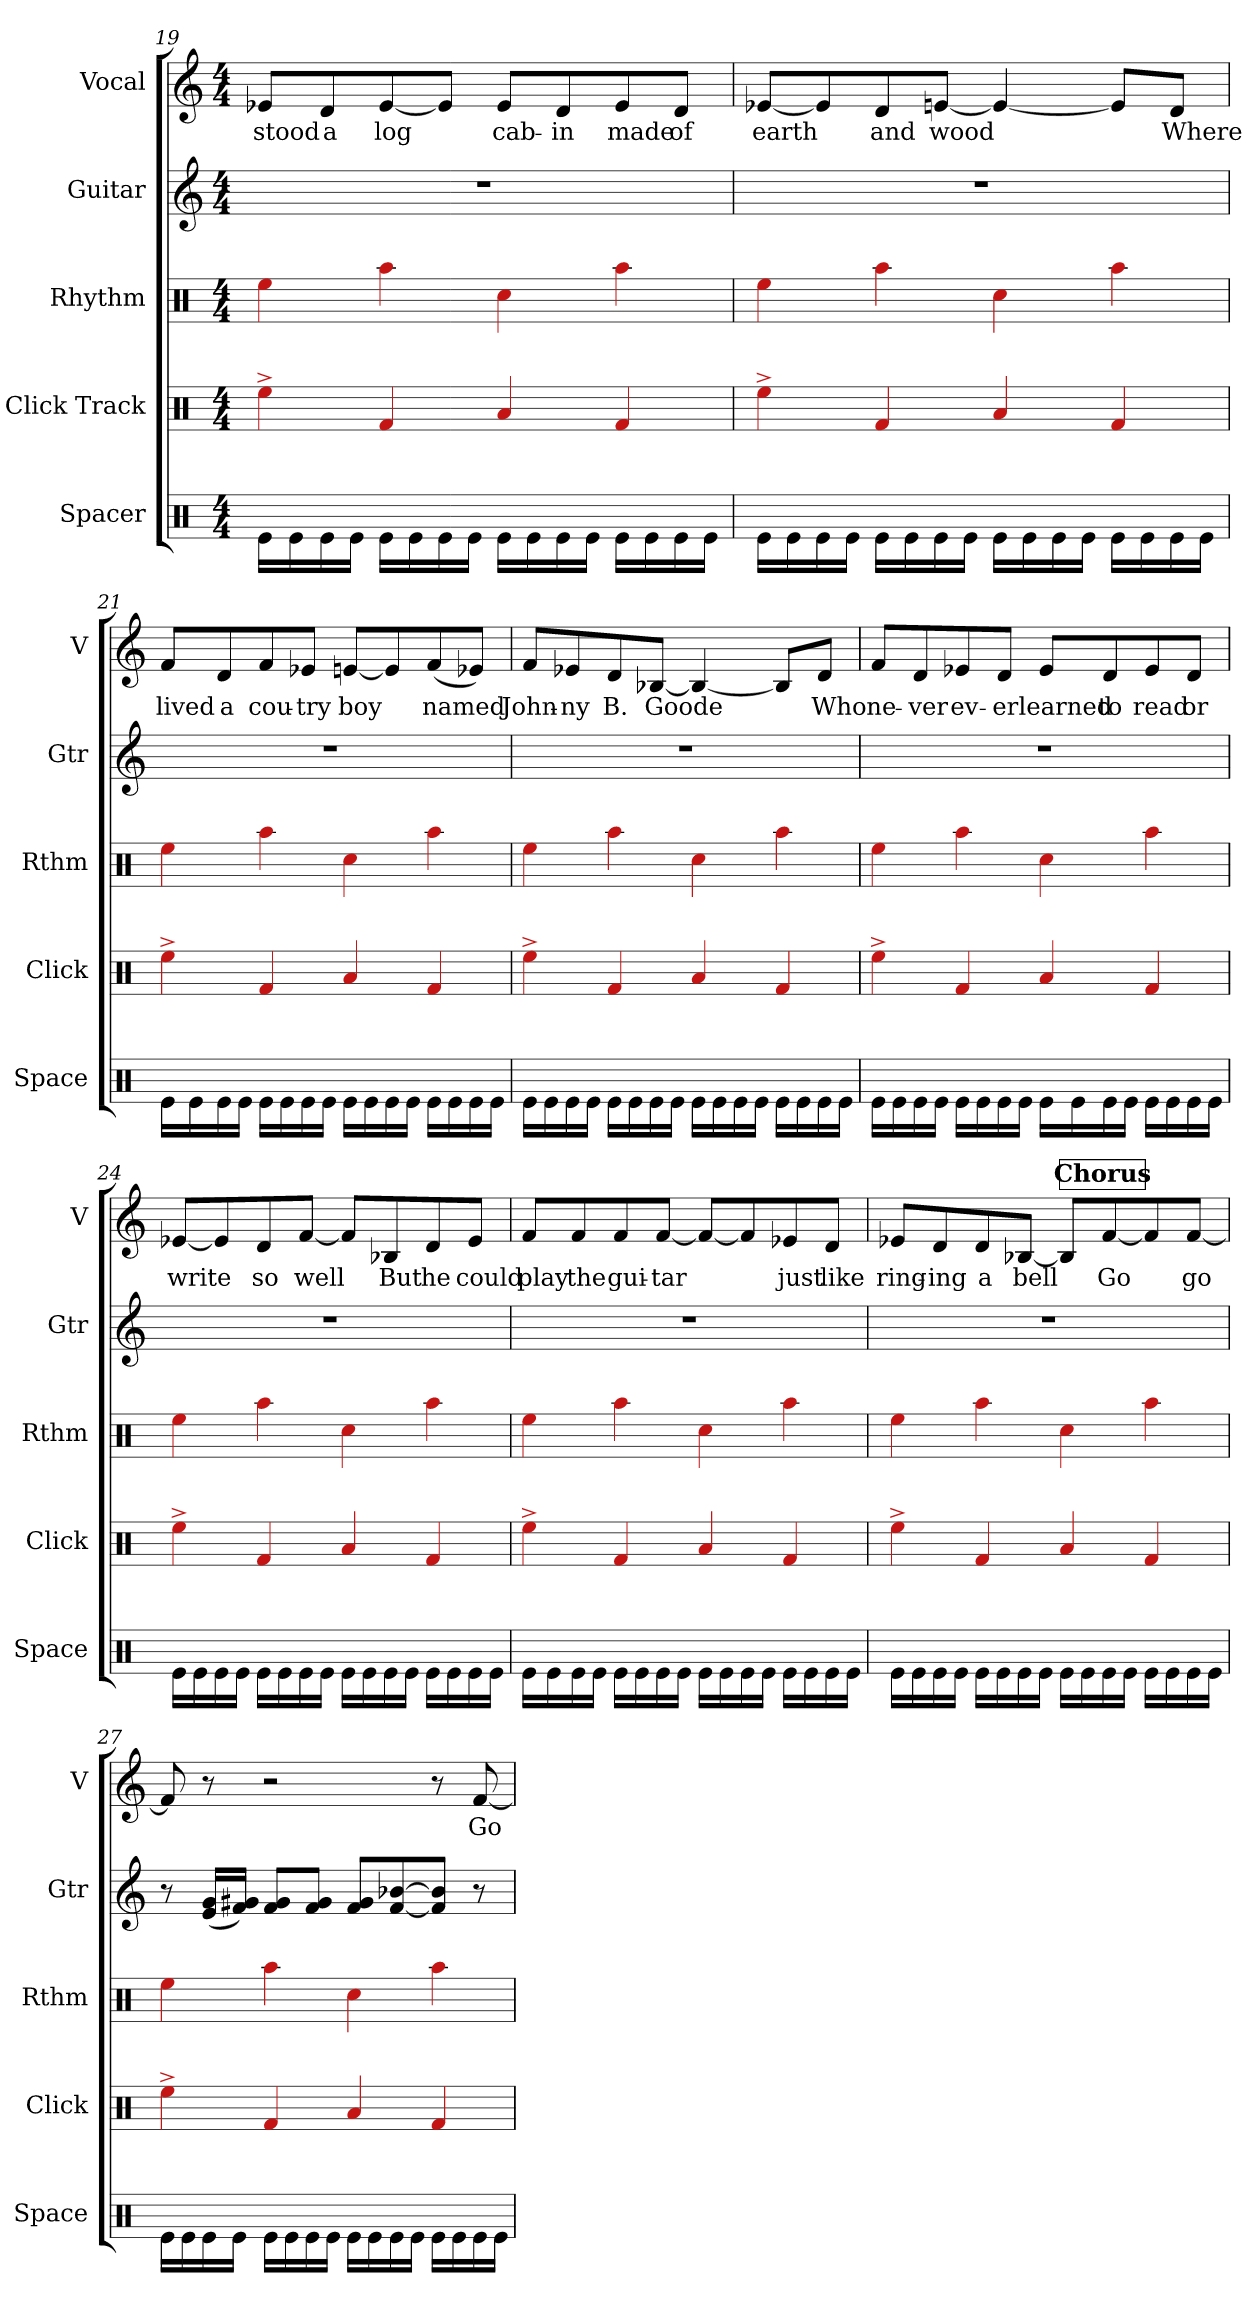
**kern	**kern	**kern	**kern	**kern	**text
*part5	*part4	*part3	*part2	*part1	*part1
*staff5	*staff4	*staff3	*staff2	*staff1	*staff1
*I"Spacer	*I"Click Track	*I"Rhythm	*I"Guitar	*I"Vocal	*
*I'Space	*I'Click	*I'Rthm	*I'Gtr	*I'V	*
!!LO:PB:g=z
*clefX	*clefX	*clefX	*clefG2	*clefG2	*
*k[]	*k[]	*k[]	*k[]	*k[]	*
*M4/4	*M4/4	*M4/4	*M4/4	*M4/4	*
=19	=19	=19	=19	=19	=19
16Re\LL	4ee^\	4ee\	1r	8e-X/L	stood
16Re\	.	.	.	.	.
16Re\	.	.	.	8d/	a
16Re\JJ	.	.	.	.	.
16Re\LL	4f/	4aa\	.	[8e-/	log
16Re\	.	.	.	.	.
16Re\	.	.	.	8e-/J]	.
16Re\JJ	.	.	.	.	.
16Re\LL	4a/	4cc\	.	8e-/L	cab-
16Re\	.	.	.	.	.
16Re\	.	.	.	8d/	-in
16Re\JJ	.	.	.	.	.
16Re\LL	4f/	4aa\	.	8e-/	made
16Re\	.	.	.	.	.
16Re\	.	.	.	8d/J	of
16Re\JJ	.	.	.	.	.
!!LO:LB:g=z
=20	=20	=20	=20	=20	=20
16Re\LL	4ee^\	4ee\	1r	[8e-X/L	earth
16Re\	.	.	.	.	.
16Re\	.	.	.	8e-/]	.
16Re\JJ	.	.	.	.	.
16Re\LL	4f/	4aa\	.	8d/	and
16Re\	.	.	.	.	.
16Re\	.	.	.	[8en/J	wood
16Re\JJ	.	.	.	.	.
16Re\LL	4a/	4cc\	.	4e/_	.
16Re\	.	.	.	.	.
16Re\	.	.	.	.	.
16Re\JJ	.	.	.	.	.
16Re\LL	4f/	4aa\	.	8e/L]	.
16Re\	.	.	.	.	.
16Re\	.	.	.	8d/J	Where
16Re\JJ	.	.	.	.	.
!!LO:PB:g=z
=21	=21	=21	=21	=21	=21
16Re\LL	4ee^\	4ee\	1r	8f/L	lived
16Re\	.	.	.	.	.
16Re\	.	.	.	8d/	a
16Re\JJ	.	.	.	.	.
16Re\LL	4f/	4aa\	.	8f/	cou-
16Re\	.	.	.	.	.
16Re\	.	.	.	8e-X/J	-try
16Re\JJ	.	.	.	.	.
16Re\LL	4a/	4cc\	.	[8en/L	boy
16Re\	.	.	.	.	.
16Re\	.	.	.	8e/]	.
16Re\JJ	.	.	.	.	.
16Re\LL	4f/	4aa\	.	(8f/	named
16Re\	.	.	.	.	.
16Re\	.	.	.	8e-X/J)	.
16Re\JJ	.	.	.	.	.
!!LO:LB:g=z
=22	=22	=22	=22	=22	=22
16Re\LL	4ee^\	4ee\	1r	8f/L	John-
16Re\	.	.	.	.	.
16Re\	.	.	.	8e-X/	-ny
16Re\JJ	.	.	.	.	.
16Re\LL	4f/	4aa\	.	8d/	B.
16Re\	.	.	.	.	.
16Re\	.	.	.	[8B-X/J	Goode
16Re\JJ	.	.	.	.	.
16Re\LL	4a/	4cc\	.	4B-/_	.
16Re\	.	.	.	.	.
16Re\	.	.	.	.	.
16Re\JJ	.	.	.	.	.
16Re\LL	4f/	4aa\	.	8B-/L]	.
16Re\	.	.	.	.	.
16Re\	.	.	.	8d/J	Who
16Re\JJ	.	.	.	.	.
!!LO:PB:g=z
=23	=23	=23	=23	=23	=23
16Re\LL	4ee^\	4ee\	1r	8f/L	ne-
16Re\	.	.	.	.	.
16Re\	.	.	.	8d/	-ver
16Re\JJ	.	.	.	.	.
16Re\LL	4f/	4aa\	.	8e-X/	ev-
16Re\	.	.	.	.	.
16Re\	.	.	.	8d/J	-er
16Re\JJ	.	.	.	.	.
16Re\LL	4a/	4cc\	.	8e-/L	learned
16Re\	.	.	.	.	.
16Re\	.	.	.	8d/	to
16Re\JJ	.	.	.	.	.
16Re\LL	4f/	4aa\	.	8e-/	read
16Re\	.	.	.	.	.
16Re\	.	.	.	8d/J	or
16Re\JJ	.	.	.	.	.
!!LO:LB:g=z
=24	=24	=24	=24	=24	=24
16Re\LL	4ee^\	4ee\	1r	[8e-X/L	write
16Re\	.	.	.	.	.
16Re\	.	.	.	8e-/]	.
16Re\JJ	.	.	.	.	.
16Re\LL	4f/	4aa\	.	8d/	so
16Re\	.	.	.	.	.
16Re\	.	.	.	[8f/J	well
16Re\JJ	.	.	.	.	.
16Re\LL	4a/	4cc\	.	8f/L]	.
16Re\	.	.	.	.	.
16Re\	.	.	.	8B-X/	But
16Re\JJ	.	.	.	.	.
16Re\LL	4f/	4aa\	.	8d/	he
16Re\	.	.	.	.	.
16Re\	.	.	.	8e-/J	could
16Re\JJ	.	.	.	.	.
!!LO:PB:g=z
=25	=25	=25	=25	=25	=25
16Re\LL	4ee^\	4ee\	1r	8f/L	play
16Re\	.	.	.	.	.
16Re\	.	.	.	8f/	the
16Re\JJ	.	.	.	.	.
16Re\LL	4f/	4aa\	.	8f/	gui-
16Re\	.	.	.	.	.
16Re\	.	.	.	[8f/J	-tar
16Re\JJ	.	.	.	.	.
16Re\LL	4a/	4cc\	.	8f/L_	.
16Re\	.	.	.	.	.
16Re\	.	.	.	8f/]	.
16Re\JJ	.	.	.	.	.
16Re\LL	4f/	4aa\	.	8e-X/	just
16Re\	.	.	.	.	.
16Re\	.	.	.	8d/J	like
16Re\JJ	.	.	.	.	.
!!LO:LB:g=z
!!LO:REH:place=s1:a:B:fs=16:t=Chorus:qo=2.5
=26	=26	=26	=26	=26	=26
16Re\LL	4ee^\	4ee\	1r	8e-X/L	ring-
16Re\	.	.	.	.	.
16Re\	.	.	.	8d/	-ing
16Re\JJ	.	.	.	.	.
16Re\LL	4f/	4aa\	.	8d/	a
16Re\	.	.	.	.	.
16Re\	.	.	.	[8B-X/J	bell
16Re\JJ	.	.	.	.	.
16Re\LL	4a/	4cc\	.	8B-/L]	.
16Re\	.	.	.	.	.
16Re\	.	.	.	[8f/	Go
16Re\JJ	.	.	.	.	.
16Re\LL	4f/	4aa\	.	8f/]	.
16Re\	.	.	.	.	.
16Re\	.	.	.	[8f/J	go
16Re\JJ	.	.	.	.	.
!!LO:PB:g=z
=27	=27	=27	=27	=27	=27
16Re\LL	4ee^\	4ee\	8r	8f/]	.
16Re\	.	.	.	.	.
16Re\	.	.	(16e/ 16g/LL	8r	.
16Re\JJ	.	.	16f/ 16g#X/JJ)	.	.
16Re\LL	4f/	4aa\	8f/ 8g#/L	2r	.
16Re\	.	.	.	.	.
16Re\	.	.	8f/ 8g#/J	.	.
16Re\JJ	.	.	.	.	.
16Re\LL	4a/	4cc\	8f/ 8g#/L	.	.
16Re\	.	.	.	.	.
16Re\	.	.	[8f/ [8b-X/	.	.
16Re\JJ	.	.	.	.	.
16Re\LL	4f/	4aa\	8f/] 8b-/]J	8r	.
16Re\	.	.	.	.	.
16Re\	.	.	8r	[8f/	Go
16Re\JJ	.	.	.	.	.
=	=	=	=	=	=
*-	*-	*-	*-	*-	*-
